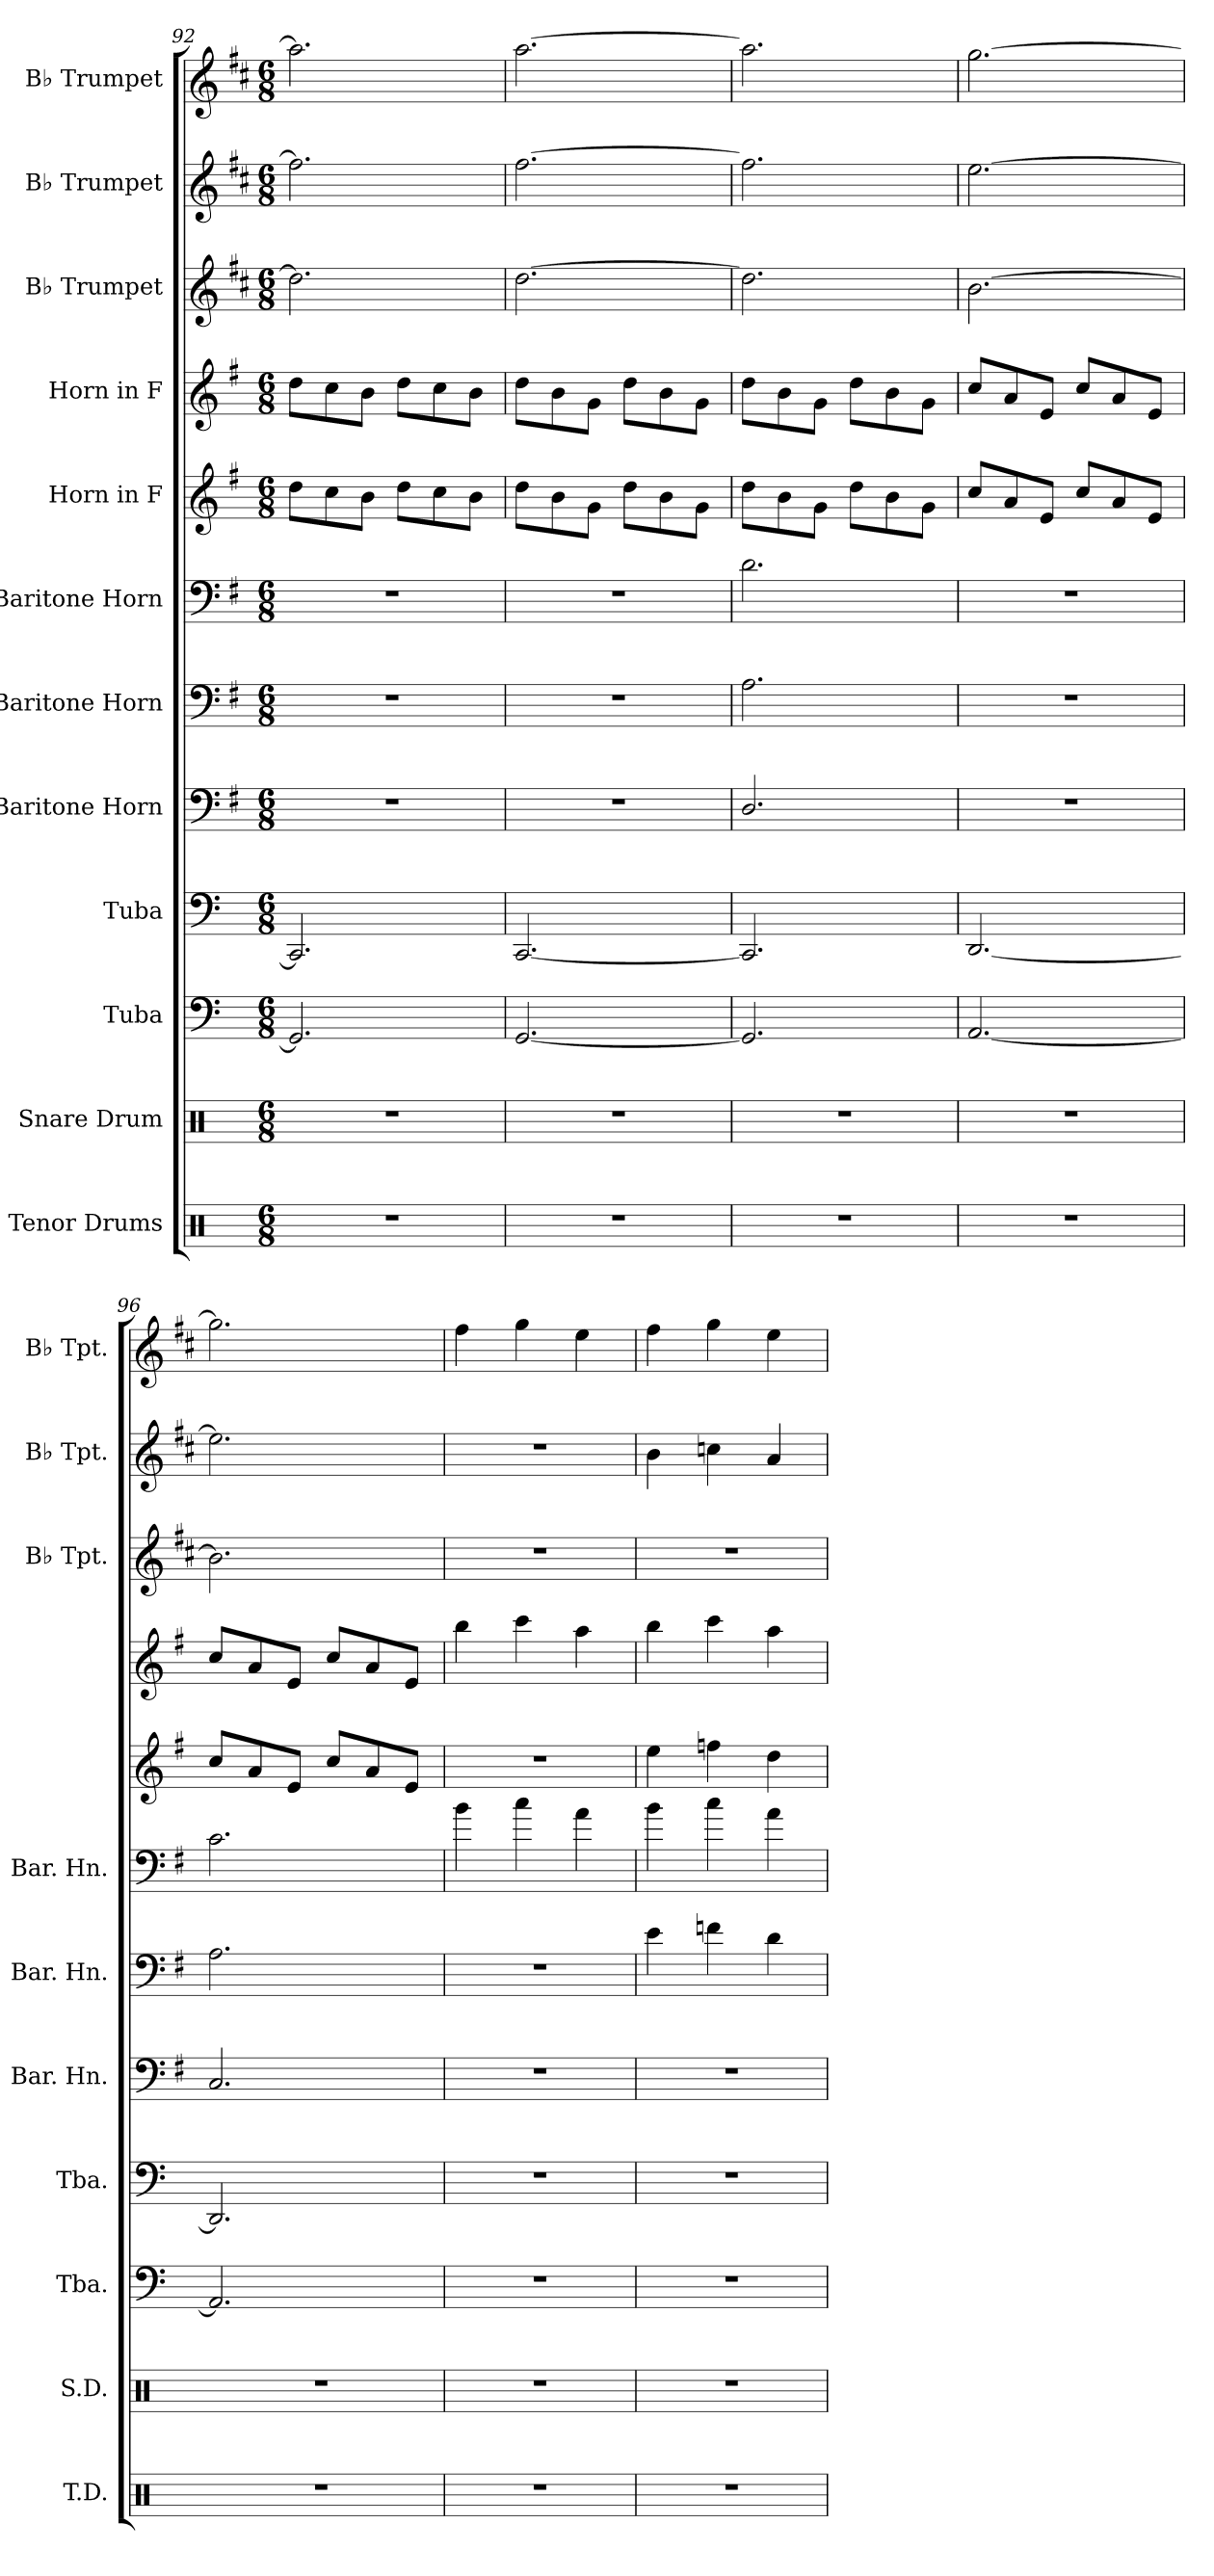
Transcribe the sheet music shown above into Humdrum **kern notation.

**kern	**kern	**kern	**kern	**kern	**kern	**kern	**kern	**kern	**kern	**kern	**kern
*part12	*part11	*part10	*part9	*part8	*part7	*part6	*part5	*part4	*part3	*part2	*part1
*staff12	*staff11	*staff10	*staff9	*staff8	*staff7	*staff6	*staff5	*staff4	*staff3	*staff2	*staff1
*I"Tenor Drums	*I"Snare Drum	*I"Tuba	*I"Tuba	*I"Baritone Horn	*I"Baritone Horn	*I"Baritone Horn	*I"Horn in F	*I"Horn in F	*I"B♭ Trumpet	*I"B♭ Trumpet	*I"B♭ Trumpet
*I'T.D.	*I'S.D.	*I'Tba.	*I'Tba.	*I'Bar. Hn.	*I'Bar. Hn.	*I'Bar. Hn.	*	*	*I'B♭ Tpt.	*I'B♭ Tpt.	*I'B♭ Tpt.
*clefX	*clefX	*clefF4	*clefF4	*clefF4	*clefF4	*clefF4	*clefG2	*clefG2	*clefG2	*clefG2	*clefG2
*	*	*	*	*ITrd4c7	*ITrd4c7	*ITrd4c7	*ITrd4c7	*ITrd4c7	*ITrd1c2	*ITrd1c2	*ITrd1c2
*k[]	*k[]	*k[]	*k[]	*k[]	*k[]	*k[]	*k[]	*k[]	*k[]	*k[]	*k[]
*M6/8	*M6/8	*M6/8	*M6/8	*M6/8	*M6/8	*M6/8	*M6/8	*M6/8	*M6/8	*M6/8	*M6/8
=92	=92	=92	=92	=92	=92	=92	=92	=92	=92	=92	=92
2.r	2.r	2.GG/]	2.CC/]	2.r	2.r	2.r	8g\L	8g\L	2.cc\]	2.ee\]	2.gg\]
.	.	.	.	.	.	.	8f\	8f\	.	.	.
.	.	.	.	.	.	.	8e\J	8e\J	.	.	.
.	.	.	.	.	.	.	8g\L	8g\L	.	.	.
.	.	.	.	.	.	.	8f\	8f\	.	.	.
.	.	.	.	.	.	.	8e\J	8e\J	.	.	.
=93	=93	=93	=93	=93	=93	=93	=93	=93	=93	=93	=93
2.r	2.r	[2.GG/	[2.CC/	2.r	2.r	2.r	8g\L	8g\L	[2.cc\	[2.ee\	[2.gg\
.	.	.	.	.	.	.	8e\	8e\	.	.	.
.	.	.	.	.	.	.	8c\J	8c\J	.	.	.
.	.	.	.	.	.	.	8g\L	8g\L	.	.	.
.	.	.	.	.	.	.	8e\	8e\	.	.	.
.	.	.	.	.	.	.	8c\J	8c\J	.	.	.
=94	=94	=94	=94	=94	=94	=94	=94	=94	=94	=94	=94
2.r	2.r	2.GG/]	2.CC/]	2.GG/	2.D\	2.G\	8g\L	8g\L	2.cc\]	2.ee\]	2.gg\]
.	.	.	.	.	.	.	8e\	8e\	.	.	.
.	.	.	.	.	.	.	8c\J	8c\J	.	.	.
.	.	.	.	.	.	.	8g\L	8g\L	.	.	.
.	.	.	.	.	.	.	8e\	8e\	.	.	.
.	.	.	.	.	.	.	8c\J	8c\J	.	.	.
!!LO:PB:g=z
=95	=95	=95	=95	=95	=95	=95	=95	=95	=95	=95	=95
2.r	2.r	[2.AA/	[2.DD/	2.r	2.r	2.r	8f/L	8f/L	[2.a\	[2.dd\	[2.ff\
.	.	.	.	.	.	.	8d/	8d/	.	.	.
.	.	.	.	.	.	.	8A/J	8A/J	.	.	.
.	.	.	.	.	.	.	8f/L	8f/L	.	.	.
.	.	.	.	.	.	.	8d/	8d/	.	.	.
.	.	.	.	.	.	.	8A/J	8A/J	.	.	.
=96	=96	=96	=96	=96	=96	=96	=96	=96	=96	=96	=96
2.r	2.r	2.AA/]	2.DD/]	2.FF/	2.D\	2.F\	8f/L	8f/L	2.a\]	2.dd\]	2.ff\]
.	.	.	.	.	.	.	8d/	8d/	.	.	.
.	.	.	.	.	.	.	8A/J	8A/J	.	.	.
.	.	.	.	.	.	.	8f/L	8f/L	.	.	.
.	.	.	.	.	.	.	8d/	8d/	.	.	.
.	.	.	.	.	.	.	8A/J	8A/J	.	.	.
=97	=97	=97	=97	=97	=97	=97	=97	=97	=97	=97	=97
2.r	2.r	2.r	2.r	2.r	2.r	4e\	2.r	4ee\	2.r	2.r	4ee\
.	.	.	.	.	.	4f\	.	4ff\	.	.	4ff\
.	.	.	.	.	.	4d\	.	4dd\	.	.	4dd\
=98	=98	=98	=98	=98	=98	=98	=98	=98	=98	=98	=98
2.r	2.r	2.r	2.r	2.r	4A\	4e\	4a\	4ee\	2.r	4a\	4ee\
.	.	.	.	.	4B-X\	4f\	4b-X\	4ff\	.	4b-X\	4ff\
.	.	.	.	.	4G\	4d\	4g\	4dd\	.	4g/	4dd\
=	=	=	=	=	=	=	=	=	=	=	=
*-	*-	*-	*-	*-	*-	*-	*-	*-	*-	*-	*-
